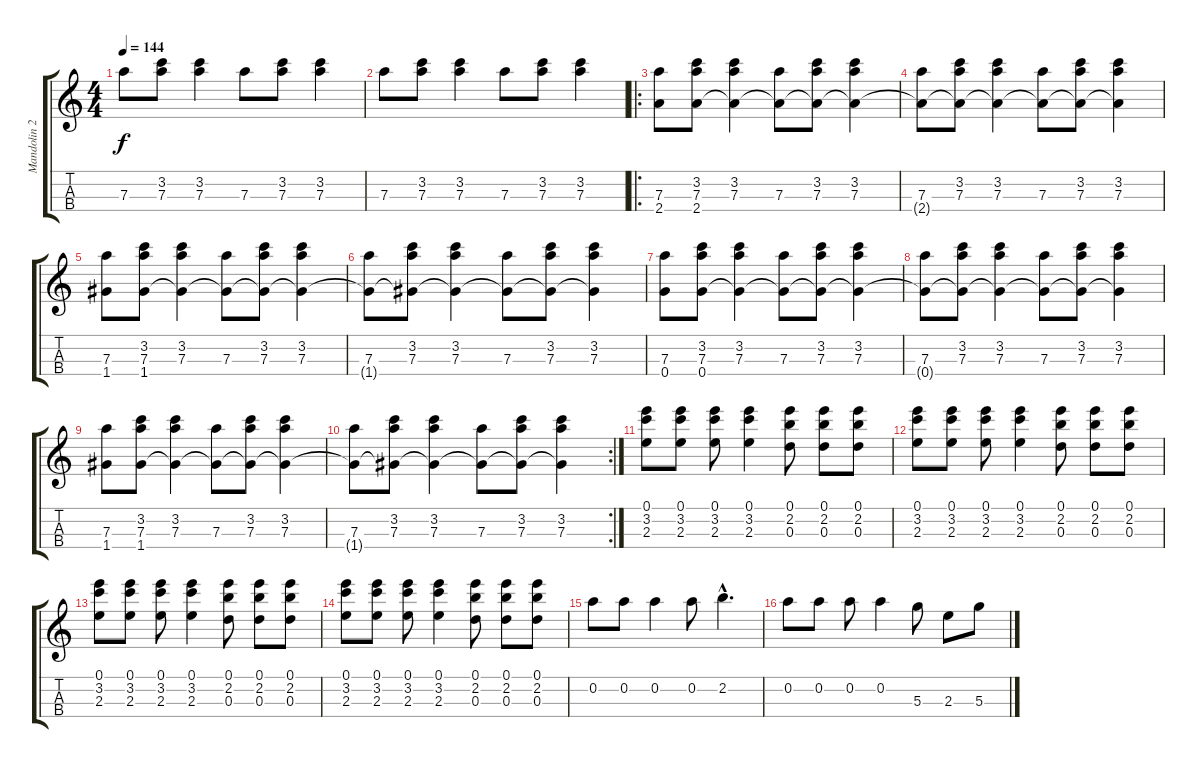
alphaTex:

\track ("Mandolin 2" "Mandolin 2") {instrument banjo}
\staff {score tabs}
\tuning (E5 A4 D4 G3) {hide}
\displaytranspose 12
\ts (4 4)
\tempo 144
\clef g2
\ks c
7.3.8{dy f instrument banjo} (3.2 7.3).8 (3.2 7.3).4 7.3.8 (3.2 7.3).8 (3.2 7.3).4 |
7.3.8 (3.2 7.3).8 (3.2 7.3).4 7.3.8 (3.2 7.3).8 (3.2 7.3).4 |
\ro
(7.3 2.4).8 (3.2 7.3 2.4).8 (3.2 7.3 2.4{t}).4 (7.3 2.4{t}).8 (3.2 7.3 2.4{t}).8 (3.2 7.3 2.4{t}).4 |
(7.3 2.4{t}).8 (3.2 7.3 2.4{t}).8 (3.2 7.3 2.4{t}).4 (7.3 2.4{t}).8 (3.2 7.3 2.4{t}).8 (3.2 7.3 2.4{t}).4 |
(7.3 1.4).8 (3.2 7.3 1.4).8 (3.2 7.3 1.4{t}).4 (7.3 1.4{t}).8 (3.2 7.3 1.4{t}).8 (3.2 7.3 1.4{t}).4 |
(7.3 1.4{t}).8 (3.2 7.3 1.4{t}).8 (3.2 7.3 1.4{t}).4 (7.3 1.4{t}).8 (3.2 7.3 1.4{t}).8 (3.2 7.3 1.4{t}).4 |
(7.3 0.4).8 (3.2 7.3 0.4).8 (3.2 7.3 0.4{t}).4 (7.3 0.4{t}).8 (3.2 7.3 0.4{t}).8 (3.2 7.3 0.4{t}).4 |
(7.3 0.4{t}).8 (3.2 7.3 0.4{t}).8 (3.2 7.3 0.4{t}).4 (7.3 0.4{t}).8 (3.2 7.3 0.4{t}).8 (3.2 7.3 0.4{t}).4 |
(7.3 1.4).8 (3.2 7.3 1.4).8 (3.2 7.3 1.4{t}).4 (7.3 1.4{t}).8 (3.2 7.3 1.4{t}).8 (3.2 7.3 1.4{t}).4 |
\rc 2
(7.3 1.4{t}).8 (3.2 7.3 1.4{t}).8 (3.2 7.3 1.4{t}).4 (7.3 1.4{t}).8 (3.2 7.3 1.4{t}).8 (3.2 7.3 1.4{t}).4 |
(0.1 3.2 2.3).8 (0.1 3.2 2.3).8 (0.1 3.2 2.3).8 (0.1 3.2 2.3).4 (0.1 2.2 0.3).8 (0.1 2.2 0.3).8 (0.1 2.2 0.3).8 |
(0.1 3.2 2.3).8 (0.1 3.2 2.3).8 (0.1 3.2 2.3).8 (0.1 3.2 2.3).4 (0.1 2.2 0.3).8 (0.1 2.2 0.3).8 (0.1 2.2 0.3).8 |
(0.1 3.2 2.3).8 (0.1 3.2 2.3).8 (0.1 3.2 2.3).8 (0.1 3.2 2.3).4 (0.1 2.2 0.3).8 (0.1 2.2 0.3).8 (0.1 2.2 0.3).8 |
(0.1 3.2 2.3).8 (0.1 3.2 2.3).8 (0.1 3.2 2.3).8 (0.1 3.2 2.3).4 (0.1 2.2 0.3).8 (0.1 2.2 0.3).8 (0.1 2.2 0.3).8 |
0.2.8 0.2.8 0.2.4 0.2.8 2.2{hac}.4{d} |
0.2.8 0.2.8 0.2.8 0.2.4 5.3.8 2.3.8 5.3.8
